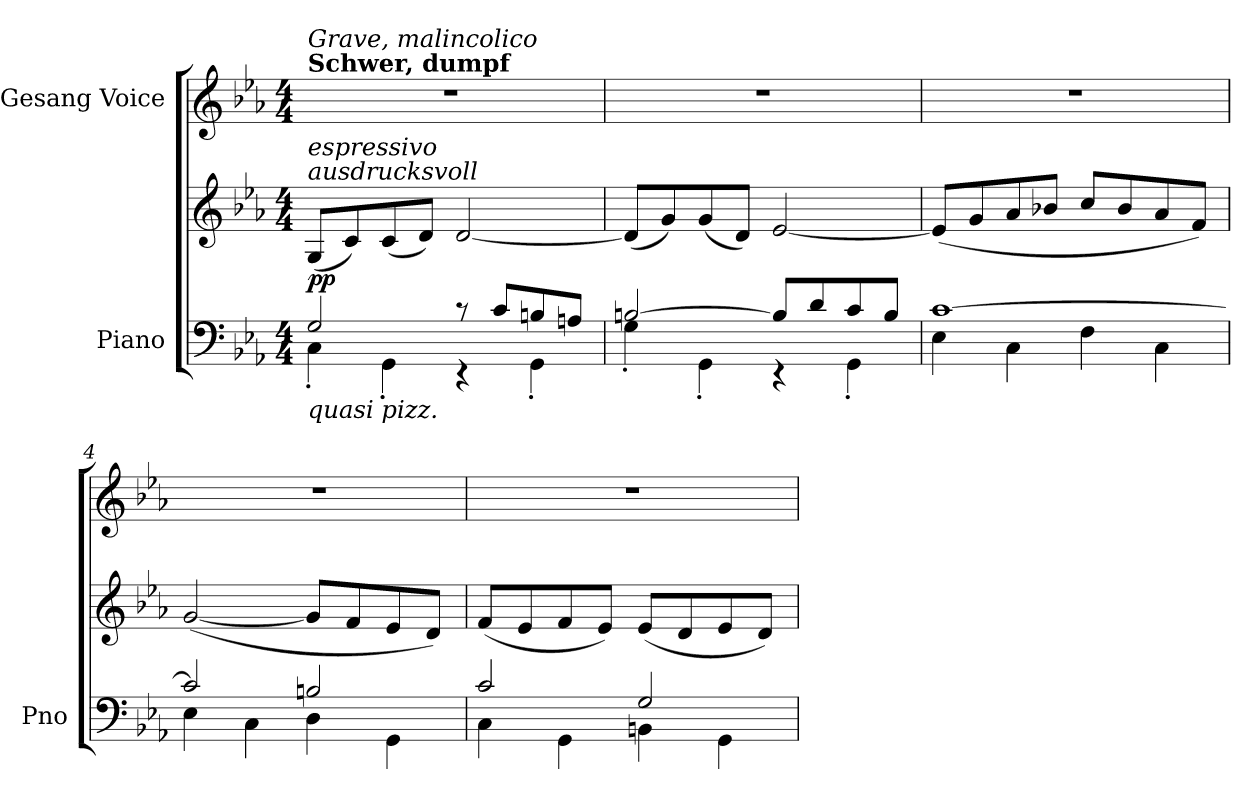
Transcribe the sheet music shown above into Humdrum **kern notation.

**kern	**kern	**dynam	**kern
*part2	*part2	*part2	*part1
*staff3	*staff2	*staff2/3	*staff1
*I"Piano	*	*	*I"Gesang Voice
*I'Pno	*	*	*
*clefF4	*clefG2	*	*clefG2
*k[b-e-a-]	*k[b-e-a-]	*	*k[b-e-a-]
*M4/4	*M4/4	*	*M4/4
*MM52	*MM52	*	*MM52
=1	=1	=1	=1
*^	*	*	*
!	!	!	!	!LO:TX:a:B:t=Schwer, dumpf
!	!	!	!	!LO:TX:a:i:t=Grave, malincolico
!	!	!LO:TX:a:i:t=ausdrucksvoll	!	!
!	!	!LO:TX:a:i:t=espressivo	!	!
!LO:TX:b:i:t=quasi pizz.	!	!	!	!
!	!	!	!LO:DY:a=2	!
2G/	4C'\	(<8G/L	pp	1r
.	.	8c/)	.	.
.	4GG'\	(<8c/	.	.
.	.	8d/J)	.	.
8r	4r	[2d/	.	.
8c/L	.	.	.	.
8Bn/	4GG'\	.	.	.
8An/J	.	.	.	.
=2	=2	=2	=2	=2
[2Bn/	4G'\	(<8d/L]	.	1r
.	.	8g/)	.	.
.	4GG'\	(<8g/	.	.
.	.	8d/J)	.	.
8B/L]	4r	[2e-/	.	.
8d/	.	.	.	.
8c/	4GG'\	.	.	.
8B/J	.	.	.	.
=3	=3	=3	=3	=3
[1c	4E-\	(<8e-/L]	.	1r
.	.	8g/	.	.
.	4C\	8a-/	.	.
.	.	8b-X/J	.	.
.	4F\	8cc/L	.	.
.	.	8b-/	.	.
.	4C\	8a-/	.	.
.	.	8f/J)	.	.
!!LO:LB:g=z
=4	=4	=4	=4	=4
2c/]	4E-\	(<[2g/	.	1r
.	4C\	.	.	.
2Bn/	4D\	8g/L]	.	.
.	.	8f/	.	.
.	4GG\	8e-/	.	.
.	.	8d/J)	.	.
=5	=5	=5	=5	=5
2c/	4C\	(<8f/L	.	1r
.	.	8e-/	.	.
.	4GG\	8f/	.	.
.	.	8e-/J)	.	.
2G/	4BBn\	(<8e-/L	.	.
.	.	8d/	.	.
.	4GG\	8e-/	.	.
.	.	8d/J)	.	.
*v	*v	*	*	*
=	=	=	=
*-	*-	*-	*-
